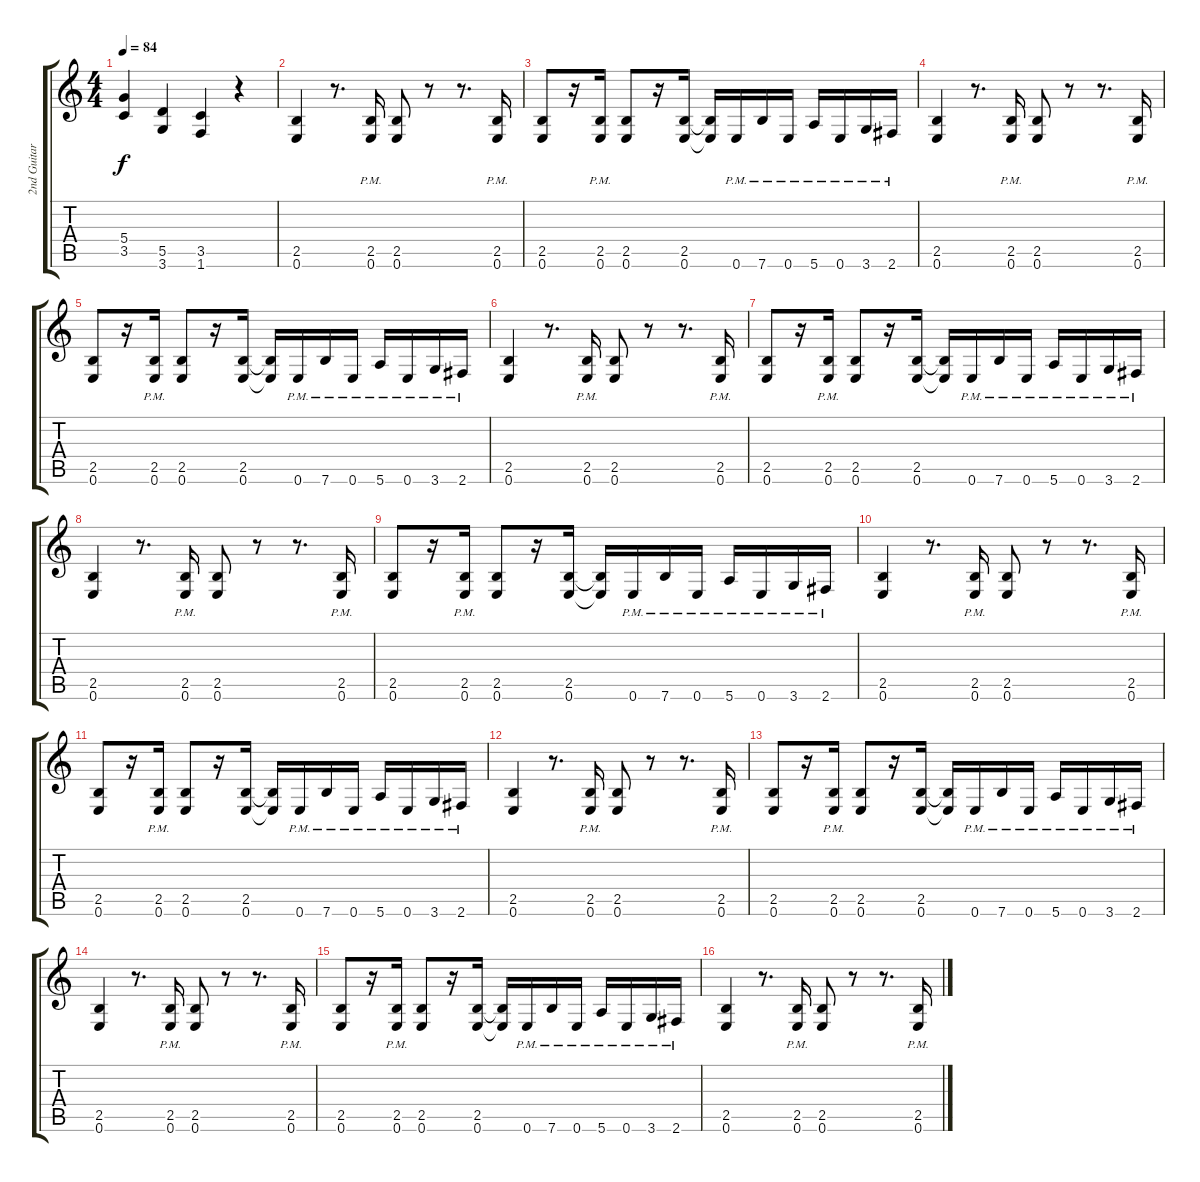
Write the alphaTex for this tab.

\track ("2nd Guitar" "2nd Guitar") {instrument distortionguitar}
\staff {score tabs}
\tuning (E4 B3 G3 D3 A2 E2) {hide}
\ts (4 4)
\tempo 84
\clef g2
\ks c
(5.4 3.5).4{dy f} (5.5 3.6).4 (3.5 1.6).4 r.4 |
(2.5 0.6).4 r.8{d} (2.5{pm} 0.6{pm}).16 (2.5 0.6).8 r.8 r.8{d} (2.5{pm} 0.6{pm}).16 |
(2.5 0.6).8 r.16 (2.5{pm} 0.6{pm}).16 (2.5 0.6).8 r.16 (2.5 0.6).16 (2.5{t} 0.6{t}).16 0.6{pm}.16 7.6{pm}.16 0.6{pm}.16 5.6{pm}.16 0.6{pm}.16 3.6{pm}.16 2.6{pm}.16 |
(2.5 0.6).4 r.8{d} (2.5{pm} 0.6{pm}).16 (2.5 0.6).8 r.8 r.8{d} (2.5{pm} 0.6{pm}).16 |
(2.5 0.6).8 r.16 (2.5{pm} 0.6{pm}).16 (2.5 0.6).8 r.16 (2.5 0.6).16 (2.5{t} 0.6{t}).16 0.6{pm}.16 7.6{pm}.16 0.6{pm}.16 5.6{pm}.16 0.6{pm}.16 3.6{pm}.16 2.6{pm}.16 |
(2.5 0.6).4 r.8{d} (2.5{pm} 0.6{pm}).16 (2.5 0.6).8 r.8 r.8{d} (2.5{pm} 0.6{pm}).16 |
(2.5 0.6).8 r.16 (2.5{pm} 0.6{pm}).16 (2.5 0.6).8 r.16 (2.5 0.6).16 (2.5{t} 0.6{t}).16 0.6{pm}.16 7.6{pm}.16 0.6{pm}.16 5.6{pm}.16 0.6{pm}.16 3.6{pm}.16 2.6{pm}.16 |
(2.5 0.6).4 r.8{d} (2.5{pm} 0.6{pm}).16 (2.5 0.6).8 r.8 r.8{d} (2.5{pm} 0.6{pm}).16 |
(2.5 0.6).8 r.16 (2.5{pm} 0.6{pm}).16 (2.5 0.6).8 r.16 (2.5 0.6).16 (2.5{t} 0.6{t}).16 0.6{pm}.16 7.6{pm}.16 0.6{pm}.16 5.6{pm}.16 0.6{pm}.16 3.6{pm}.16 2.6{pm}.16 |
(2.5 0.6).4 r.8{d} (2.5{pm} 0.6{pm}).16 (2.5 0.6).8 r.8 r.8{d} (2.5{pm} 0.6{pm}).16 |
(2.5 0.6).8 r.16 (2.5{pm} 0.6{pm}).16 (2.5 0.6).8 r.16 (2.5 0.6).16 (2.5{t} 0.6{t}).16 0.6{pm}.16 7.6{pm}.16 0.6{pm}.16 5.6{pm}.16 0.6{pm}.16 3.6{pm}.16 2.6{pm}.16 |
(2.5 0.6).4 r.8{d} (2.5{pm} 0.6{pm}).16 (2.5 0.6).8 r.8 r.8{d} (2.5{pm} 0.6{pm}).16 |
(2.5 0.6).8 r.16 (2.5{pm} 0.6{pm}).16 (2.5 0.6).8 r.16 (2.5 0.6).16 (2.5{t} 0.6{t}).16 0.6{pm}.16 7.6{pm}.16 0.6{pm}.16 5.6{pm}.16 0.6{pm}.16 3.6{pm}.16 2.6{pm}.16 |
(2.5 0.6).4 r.8{d} (2.5{pm} 0.6{pm}).16 (2.5 0.6).8 r.8 r.8{d} (2.5{pm} 0.6{pm}).16 |
(2.5 0.6).8 r.16 (2.5{pm} 0.6{pm}).16 (2.5 0.6).8 r.16 (2.5 0.6).16 (2.5{t} 0.6{t}).16 0.6{pm}.16 7.6{pm}.16 0.6{pm}.16 5.6{pm}.16 0.6{pm}.16 3.6{pm}.16 2.6{pm}.16 |
(2.5 0.6).4 r.8{d} (2.5{pm} 0.6{pm}).16 (2.5 0.6).8 r.8 r.8{d} (2.5{pm} 0.6{pm}).16
